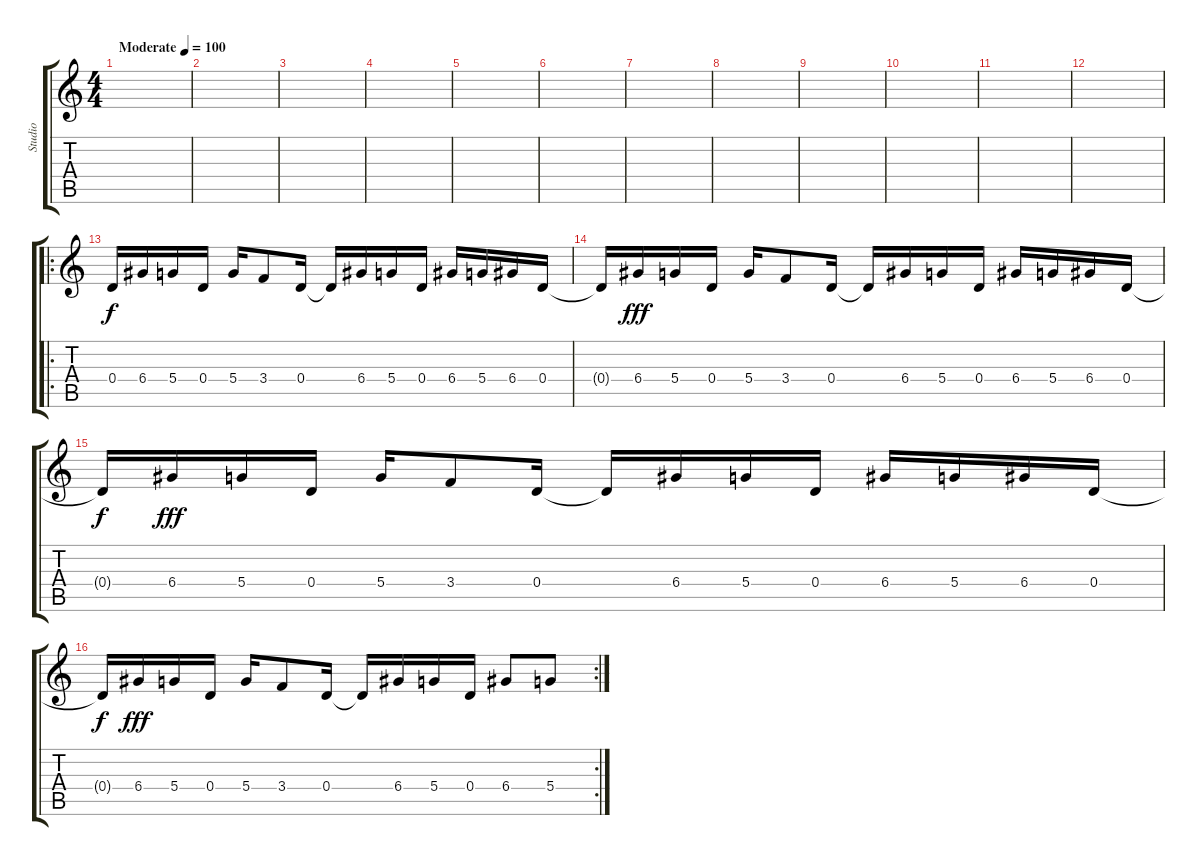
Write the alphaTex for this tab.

\track ("Studio" "Studio") {instrument overdrivenguitar}
\staff {score tabs}
\tuning (E4 B3 G3 D3 A2 D2) {hide}
\ts (4 4)
\tempo (100 "Moderate")
\clef g2
\ks c
|
|
|
|
|
|
|
|
|
|
|
|
\ro
0.4.16 6.4.16 5.4.16 0.4.16 5.4.16 3.4.8 0.4.16 0.4{t}.16 6.4.16 5.4.16 0.4.16 6.4.16 5.4.16 6.4.16 0.4.16 |
0.4{t}.16{dy f} 6.4.16{dy fff} 5.4.16 0.4.16 5.4.16 3.4.8 0.4.16 0.4{t}.16 6.4.16 5.4.16 0.4.16 6.4.16 5.4.16 6.4.16 0.4.16 |
0.4{t}.16{dy f} 6.4.16{dy fff} 5.4.16 0.4.16 5.4.16 3.4.8 0.4.16 0.4{t}.16 6.4.16 5.4.16 0.4.16 6.4.16 5.4.16 6.4.16 0.4.16 |
\rc 2
0.4{t}.16{dy f} 6.4.16{dy fff} 5.4.16 0.4.16 5.4.16 3.4.8 0.4.16 0.4{t}.16 6.4.16 5.4.16 0.4.16 6.4.8 5.4.8
